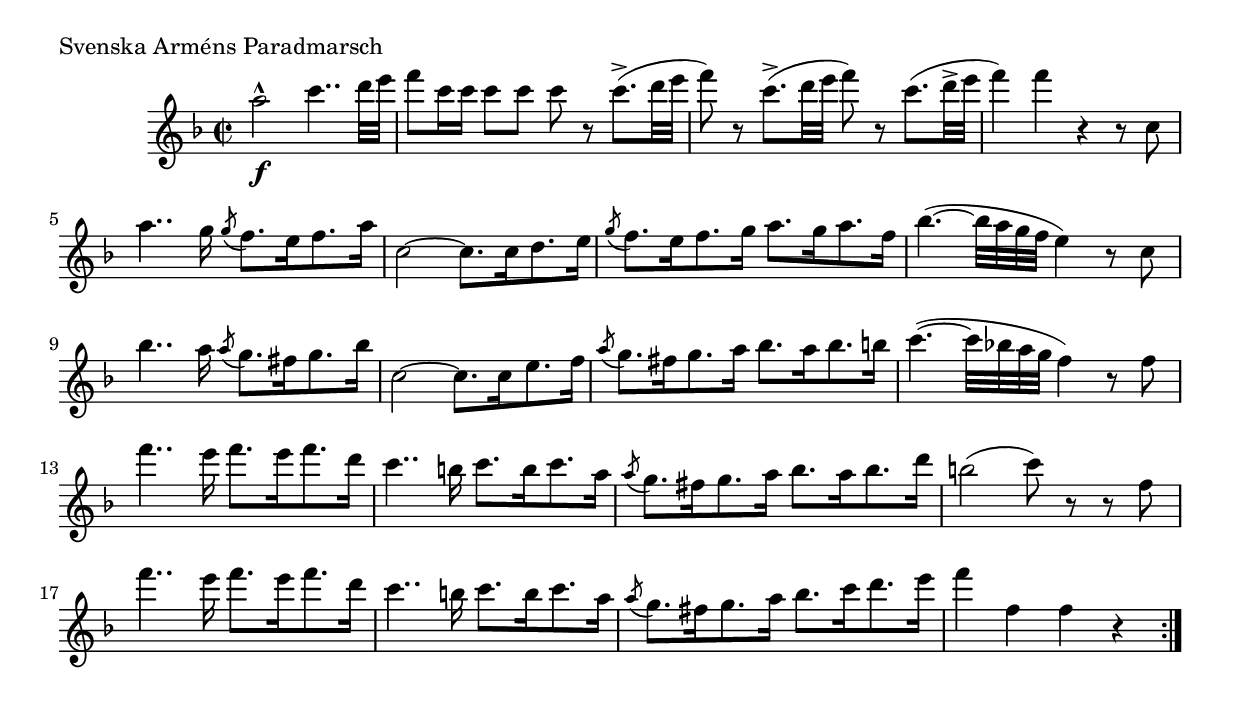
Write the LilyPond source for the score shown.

\version "2.18.0"
% When ready to include in collection: 1. Comment out paper.
% 				       2. Create include file of relative and
%					  header.
%Comment out from here
%{
#(ly:set-option 'point-and-click #t)
#(set-default-paper-size "a5" 'landscape)
#(set-global-staff-size 18) % set staff-size when ready to print

\include "Marsch_format.ly"

%...to here
%}
  \score {
  
% Svenska Polisens Marscher: 1. Svenska Polisens Paradmarsch
\relative c''' { 
    \clef treble \time 2/2 \key f \major
    \repeat volta 2 {
    a2^^\f c4.. d32 e |f8 [c16 c] c8 c c r c8.-> (d32 e 
    f8) r c8.-> (d32 e f8) r c8. (d32-> e
    f4) f r r8 c,8 |a'4.. g16 \acciaccatura g8 f8. e16 f8. a16
    c,2~ c8. c16 d8. e16 
    \acciaccatura g8 f8. e16 f8. g16 a8. g16 a8. f16 
    bes4.~ (bes32 a g f e4) r8 c 
    bes'4.. a16 \acciaccatura a8 g8. fis16 g8. bes16 
    c,2~ c8. c16 e8. f16 
    \acciaccatura a8 g8. fis16 g8. a16 bes8. a16 bes8. b16
    c4.~ (c32 bes! a g f4) r8 f8 |f'4.. e16 f8. e16 f8. d16
    c4.. b16 c8.b16 c8. a16 
    \acciaccatura a8 g8. fis16 g8. a16 bes8. a16 bes8. d16
    b2 (c8) r r f, |f'4.. e16 f8. e16 f8. d16
    c4.. b16 c8.b16 c8. a16 
    \acciaccatura a8 g8. fis16 g8. a16 bes8. c16 d8. e16
    f4 f, f r
}
    }%end relative
\header {
    piece = \markup {\concat {"Svenska Arm"\char#233"ns Paradmarsch"}}
    composer = ""
    }
  }%end score
